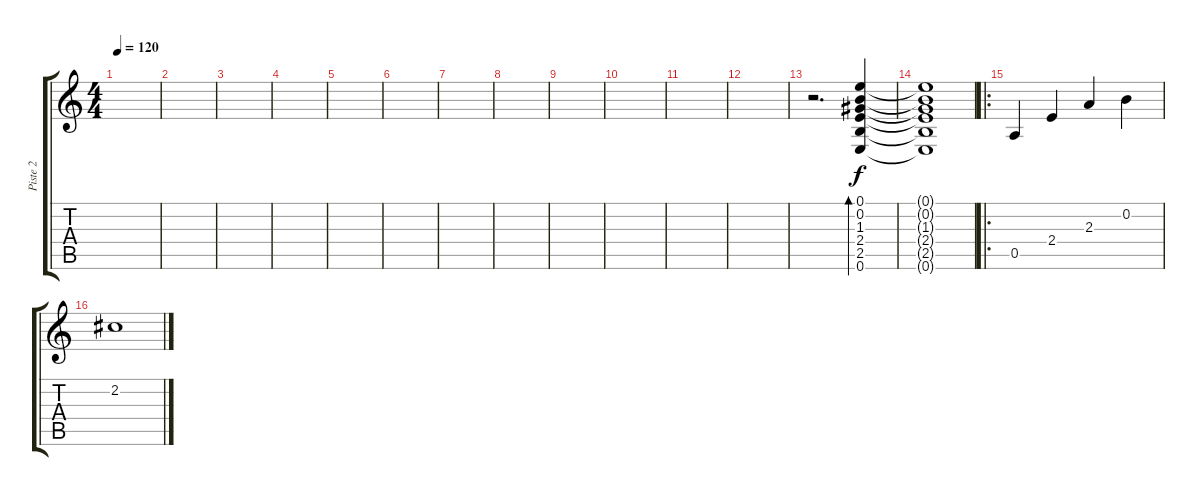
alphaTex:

\track ("Piste 2" "Piste 2") {instrument acousticguitarnylon}
\staff {score tabs}
\tuning (E4 B3 G3 D3 A2 E2) {hide}
\ts (4 4)
\tempo 120
\clef g2
\ks c
|
|
|
|
|
|
|
|
|
|
|
|
r.2{d} (0.1 0.2 1.3 2.4 2.5 0.6).4{bd 480} |
(0.1{t} 0.2{t} 1.3{t} 2.4{t} 2.5{t} 0.6{t}).1 |
\ro
0.5.4 2.4.4 2.3.4 0.2.4 |
2.2.1
